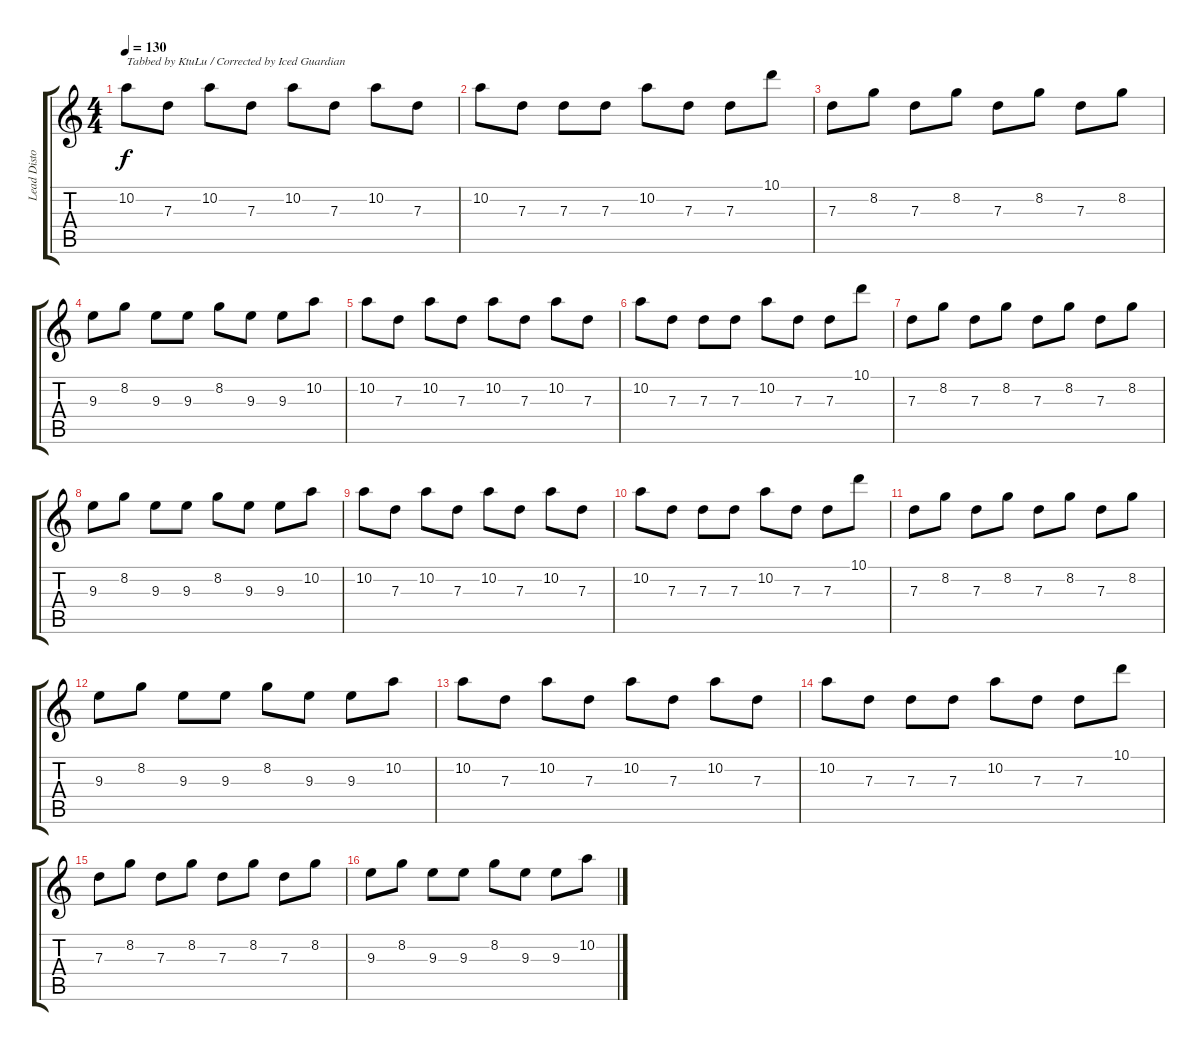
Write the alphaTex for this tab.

\track ("Lead Distortion" "Lead Disto") {instrument overdrivenguitar}
\staff {score tabs}
\tuning (E4 B3 G3 D3 A2 E2) {hide}
\ts (4 4)
\tempo 130
\clef g2
\ks c
10.2.8{txt "Tabbed by KtuLu / Corrected by Iced Guardian" dy f instrument overdrivenguitar} 7.3.8 10.2.8 7.3.8 10.2.8 7.3.8 10.2.8 7.3.8 |
10.2.8 7.3.8 7.3.8 7.3.8 10.2.8 7.3.8 7.3.8 10.1.8 |
7.3.8 8.2.8 7.3.8 8.2.8 7.3.8 8.2.8 7.3.8 8.2.8 |
9.3.8 8.2.8 9.3.8 9.3.8 8.2.8 9.3.8 9.3.8 10.2.8 |
10.2.8 7.3.8 10.2.8 7.3.8 10.2.8 7.3.8 10.2.8 7.3.8 |
10.2.8 7.3.8 7.3.8 7.3.8 10.2.8 7.3.8 7.3.8 10.1.8 |
7.3.8 8.2.8 7.3.8 8.2.8 7.3.8 8.2.8 7.3.8 8.2.8 |
9.3.8 8.2.8 9.3.8 9.3.8 8.2.8 9.3.8 9.3.8 10.2.8 |
10.2.8 7.3.8 10.2.8 7.3.8 10.2.8 7.3.8 10.2.8 7.3.8 |
10.2.8 7.3.8 7.3.8 7.3.8 10.2.8 7.3.8 7.3.8 10.1.8 |
7.3.8 8.2.8 7.3.8 8.2.8 7.3.8 8.2.8 7.3.8 8.2.8 |
9.3.8 8.2.8 9.3.8 9.3.8 8.2.8 9.3.8 9.3.8 10.2.8 |
10.2.8 7.3.8 10.2.8 7.3.8 10.2.8 7.3.8 10.2.8 7.3.8 |
10.2.8 7.3.8 7.3.8 7.3.8 10.2.8 7.3.8 7.3.8 10.1.8 |
7.3.8 8.2.8 7.3.8 8.2.8 7.3.8 8.2.8 7.3.8 8.2.8 |
9.3.8 8.2.8 9.3.8 9.3.8 8.2.8 9.3.8 9.3.8 10.2.8
